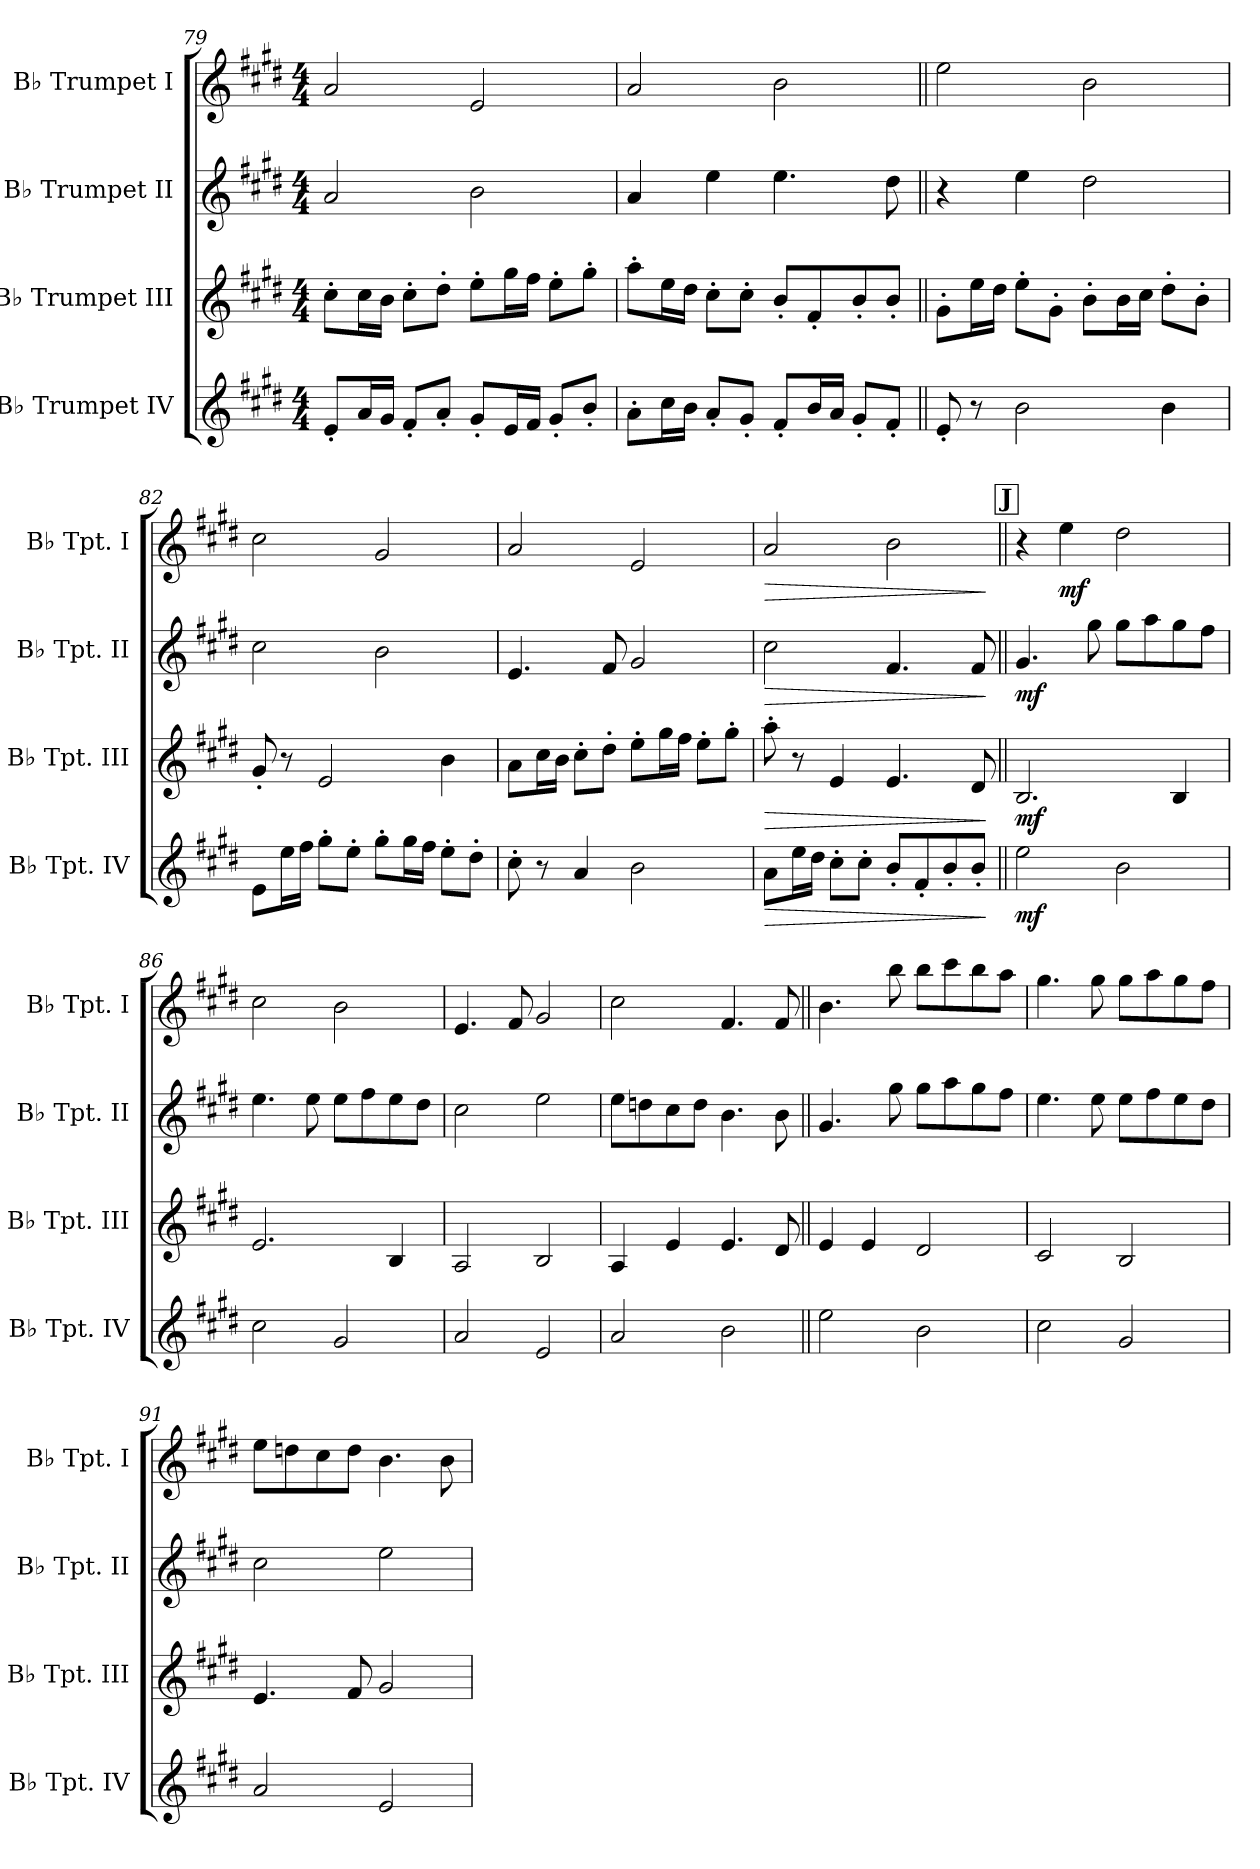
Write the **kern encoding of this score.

**kern	**dynam	**kern	**dynam	**kern	**dynam	**kern	**dynam
*part4	*part4	*part3	*part3	*part2	*part2	*part1	*part1
*staff4	*staff4	*staff3	*staff3	*staff2	*staff2	*staff1	*staff1
*I"B♭ Trumpet IV	*	*I"B♭ Trumpet III	*	*I"B♭ Trumpet II	*	*I"B♭ Trumpet I	*
*I'B♭ Tpt. IV	*	*I'B♭ Tpt. III	*	*I'B♭ Tpt. II	*	*I'B♭ Tpt. I	*
!!LO:PB:g=z
*clefG2	*	*clefG2	*	*clefG2	*	*clefG2	*
*ITrd1c2	*	*ITrd1c2	*	*ITrd1c2	*	*ITrd1c2	*
*k[f#c#]	*	*k[f#c#]	*	*k[f#c#]	*	*k[f#c#]	*
*M4/4	*	*M4/4	*	*M4/4	*	*M4/4	*
=79	=79	=79	=79	=79	=79	=79	=79
8d'/L	.	8b'\L	.	2g/	.	2g/	.
16g/L	.	16b\L	.	.	.	.	.
16f#/JJ	.	16a\JJ	.	.	.	.	.
8e'/L	.	8b'\L	.	.	.	.	.
8g'/J	.	8cc#'\J	.	.	.	.	.
8f#'/L	.	8dd'\L	.	2a\	.	2d/	.
16d/L	.	16ff#\L	.	.	.	.	.
16e/JJ	.	16ee\JJ	.	.	.	.	.
8f#'/L	.	8dd'\L	.	.	.	.	.
8a'/J	.	8ff#'\J	.	.	.	.	.
=80	=80	=80	=80	=80	=80	=80	=80
8g'\L	.	8gg'\L	.	4g/	.	2g/	.
16b\L	.	16dd\L	.	.	.	.	.
16a\JJ	.	16cc#\JJ	.	.	.	.	.
8g'/L	.	8b'\L	.	4dd\	.	.	.
8f#'/J	.	8b'\J	.	.	.	.	.
8e'/L	.	8a'/L	.	4.dd\	.	2a\	.
16a/L	.	8e'/	.	.	.	.	.
16g/JJ	.	.	.	.	.	.	.
8f#'/L	.	8a'/	.	.	.	.	.
8e'/J	.	8a'/J	.	8cc#\	.	.	.
=81||	=81||	=81||	=81||	=81||	=81||	=81||	=81||
8d'/	.	8f#'\L	.	4r	.	2dd\	.
8r	.	16dd\L	.	.	.	.	.
.	.	16cc#\JJ	.	.	.	.	.
2a\	.	8dd'\L	.	4dd\	.	.	.
.	.	8f#'\J	.	.	.	.	.
.	.	8a'\L	.	2cc#\	.	2a\	.
.	.	16a\L	.	.	.	.	.
.	.	16b\JJ	.	.	.	.	.
4a\	.	8cc#'\L	.	.	.	.	.
.	.	8a'\J	.	.	.	.	.
!!LO:LB:g=z
=82	=82	=82	=82	=82	=82	=82	=82
8d\L	.	8f#'/	.	2b\	.	2b\	.
16dd\L	.	8r	.	.	.	.	.
16ee\JJ	.	.	.	.	.	.	.
8ff#'\L	.	2d/	.	.	.	.	.
8dd'\J	.	.	.	.	.	.	.
8ff#'\L	.	.	.	2a\	.	2f#/	.
16ff#\L	.	.	.	.	.	.	.
16ee\JJ	.	.	.	.	.	.	.
8dd'\L	.	4a\	.	.	.	.	.
8cc#'\J	.	.	.	.	.	.	.
=83	=83	=83	=83	=83	=83	=83	=83
8b'\	.	8g\L	.	4.d/	.	2g/	.
8r	.	16b\L	.	.	.	.	.
.	.	16a\JJ	.	.	.	.	.
4g/	.	8b'\L	.	.	.	.	.
.	.	8cc#'\J	.	8e/	.	.	.
2a\	.	8dd'\L	.	2f#/	.	2d/	.
.	.	16ff#\L	.	.	.	.	.
.	.	16ee\JJ	.	.	.	.	.
.	.	8dd'\L	.	.	.	.	.
.	.	8ff#'\J	.	.	.	.	.
=84	=84	=84	=84	=84	=84	=84	=84
!	!LO:HP:b	!	!LO:HP:b	!	!LO:HP:b	!	!LO:HP:b
8g\L	>	8gg'\	>	2b\	>	2g/	>
16dd\L	.	8r	.	.	.	.	.
16cc#\JJ	.	.	.	.	.	.	.
8b'\L	.	4d/	.	.	.	.	.
8b'\J	.	.	.	.	.	.	.
8a'/L	.	4.d/	.	4.e/	.	2a\	.
8e'/	.	.	.	.	.	.	.
8a'/	.	.	.	.	.	.	.
8a'/J	.	8c#/	.	8e/	.	.	.
.	]	.	]	.	]	.	]
!!LO:REH:place=s1:a:B:fs=14:t=J
=85||	=85||	=85||	=85||	=85||	=85||	=85||	=85||
!	!LO:DY:b	!	!LO:DY:b	!	!LO:DY:b	!	!
2dd\	mf	2.A/	mf	4.f#/	mf	4r	.
!	!	!	!	!	!	!	!LO:DY:b
.	.	.	.	.	.	4dd\	mf
.	.	.	.	8ff#\	.	.	.
2a\	.	.	.	8ff#\L	.	2cc#\	.
.	.	.	.	8gg\	.	.	.
.	.	4A/	.	8ff#\	.	.	.
.	.	.	.	8ee\J	.	.	.
!!LO:LB:g=z
=86	=86	=86	=86	=86	=86	=86	=86
2b\	.	2.d/	.	4.dd\	.	2b\	.
.	.	.	.	8dd\	.	.	.
2f#/	.	.	.	8dd\L	.	2a\	.
.	.	.	.	8ee\	.	.	.
.	.	4A/	.	8dd\	.	.	.
.	.	.	.	8cc#\J	.	.	.
=87	=87	=87	=87	=87	=87	=87	=87
2g/	.	2G/	.	2b\	.	4.d/	.
.	.	.	.	.	.	8e/	.
2d/	.	2A/	.	2dd\	.	2f#/	.
=88	=88	=88	=88	=88	=88	=88	=88
2g/	.	4G/	.	8dd\L	.	2b\	.
.	.	.	.	8ccn\	.	.	.
.	.	4d/	.	8b\	.	.	.
.	.	.	.	8cc\J	.	.	.
2a\	.	4.d/	.	4.a\	.	4.e/	.
.	.	8c#/	.	8a\	.	8e/	.
=89||	=89||	=89||	=89||	=89||	=89||	=89||	=89||
2dd\	.	4d/	.	4.f#/	.	4.a\	.
.	.	4d/	.	.	.	.	.
.	.	.	.	8ff#\	.	8aa\	.
2a\	.	2c#/	.	8ff#\L	.	8aa\L	.
.	.	.	.	8gg\	.	8bb\	.
.	.	.	.	8ff#\	.	8aa\	.
.	.	.	.	8ee\J	.	8gg\J	.
=90	=90	=90	=90	=90	=90	=90	=90
2b\	.	2B/	.	4.dd\	.	4.ff#\	.
.	.	.	.	8dd\	.	8ff#\	.
2f#/	.	2A/	.	8dd\L	.	8ff#\L	.
.	.	.	.	8ee\	.	8gg\	.
.	.	.	.	8dd\	.	8ff#\	.
.	.	.	.	8cc#\J	.	8ee\J	.
!!LO:PB:g=z
=91	=91	=91	=91	=91	=91	=91	=91
2g/	.	4.d/	.	2b\	.	8dd\L	.
.	.	.	.	.	.	8ccn\	.
.	.	.	.	.	.	8b\	.
.	.	8e/	.	.	.	8cc\J	.
2d/	.	2f#/	.	2dd\	.	4.a\	.
.	.	.	.	.	.	8a\	.
=	=	=	=	=	=	=	=
*-	*-	*-	*-	*-	*-	*-	*-
